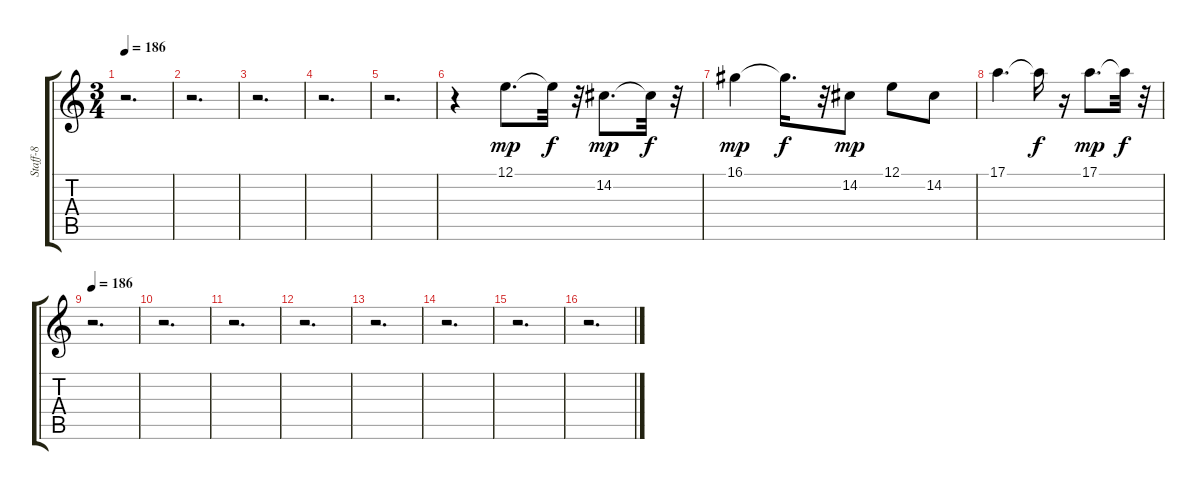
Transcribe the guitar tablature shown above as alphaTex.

\track ("Staff-8" "Staff-8") {instrument clarinet}
\staff {score tabs}
\tuning (E4 B3 G3 D3 A2 E2) {hide}
\ts (3 4)
\tempo 186
\clef g2
\ks c
r.2{d dy f} |
r.2{d} |
r.2{d} |
r.2{d} |
r.2{d} |
r.4 12.1.8{d dy mp volume 16} 12.1{t}.32{dy f} r.32 14.2.8{d dy mp} 14.2{t}.32{dy f} r.32 |
16.1.4{dy mp} 16.1{t}.16{d dy f} r.32 14.2.8{dy mp} 12.1.8 14.2.8 |
17.1.4{d} 17.1{t}.16{dy f} r.16 17.1.8{d dy mp} 17.1{t}.32{dy f} r.32 |
\tempo 186
r.2{d} |
r.2{d} |
r.2{d} |
r.2{d} |
r.2{d} |
r.2{d} |
r.2{d} |
r.2{d}
